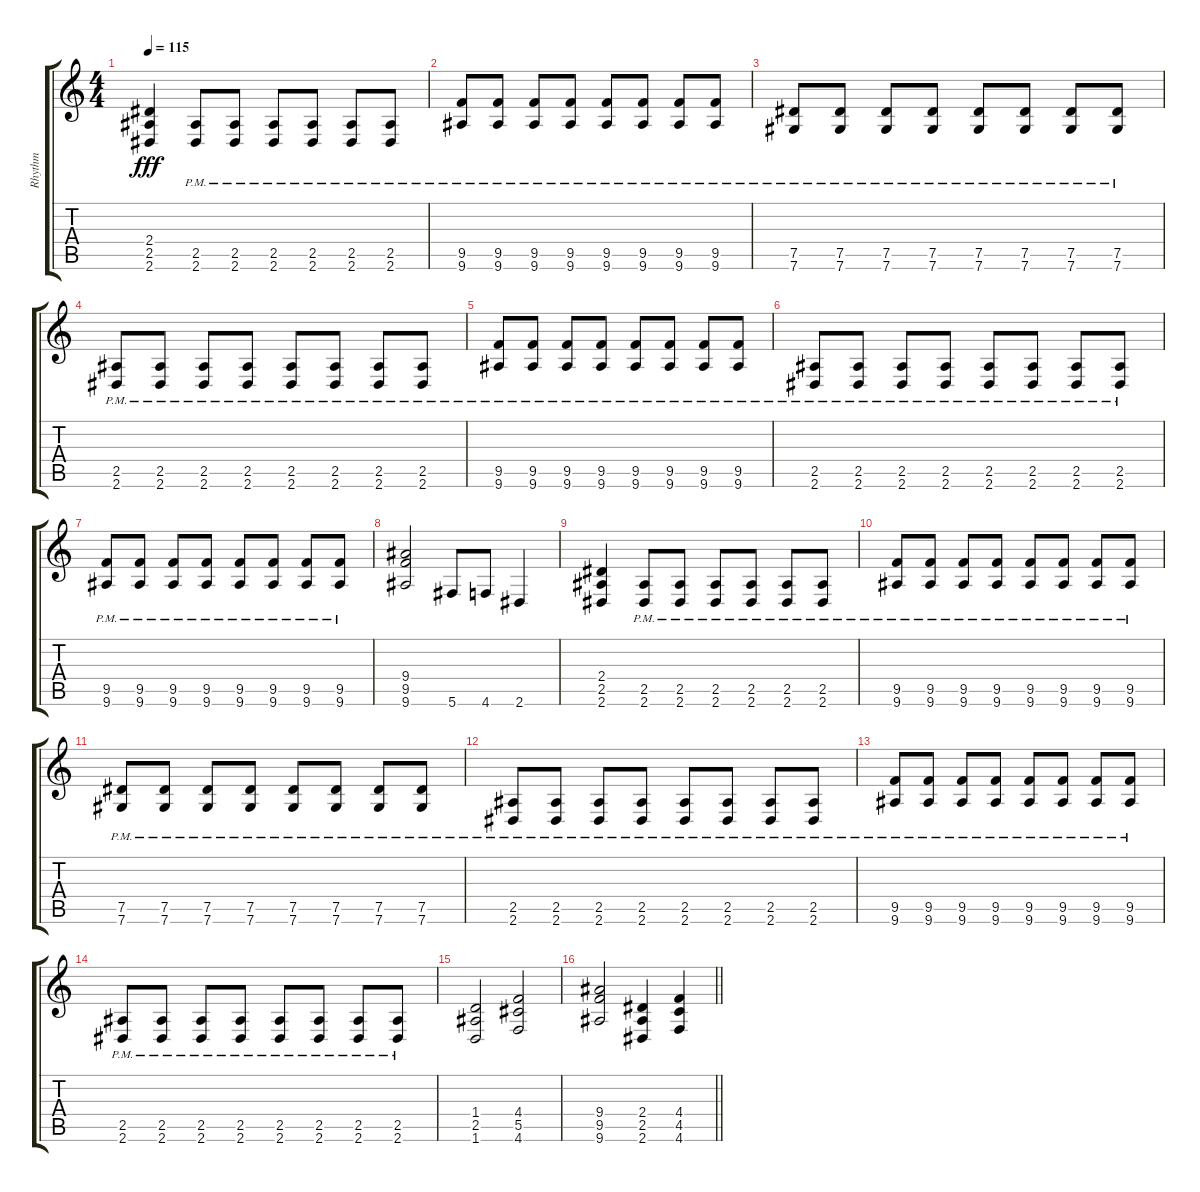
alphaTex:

\track ("Rhythm" "Rhythm") {instrument distortionguitar}
\staff {score tabs}
\tuning (Eb4 Bb3 Gb3 Db3 Ab2 Db2) {hide}
\ts (4 4)
\tempo 115
\clef g2
\ks c
(2.4 2.5 2.6).4{dy fff} (2.5{pm} 2.6{pm}).8 (2.5{pm} 2.6{pm}).8 (2.5{pm} 2.6{pm}).8 (2.5{pm} 2.6{pm}).8 (2.5{pm} 2.6{pm}).8 (2.5{pm} 2.6{pm}).8 |
(9.5{pm} 9.6{pm}).8 (9.5{pm} 9.6{pm}).8 (9.5{pm} 9.6{pm}).8 (9.5{pm} 9.6{pm}).8 (9.5{pm} 9.6{pm}).8 (9.5{pm} 9.6{pm}).8 (9.5{pm} 9.6{pm}).8 (9.5{pm} 9.6{pm}).8 |
(7.5{pm} 7.6{pm}).8 (7.5{pm} 7.6{pm}).8 (7.5{pm} 7.6{pm}).8 (7.5{pm} 7.6{pm}).8 (7.5{pm} 7.6{pm}).8 (7.5{pm} 7.6{pm}).8 (7.5{pm} 7.6{pm}).8 (7.5{pm} 7.6{pm}).8 |
(2.5{pm} 2.6{pm}).8 (2.5{pm} 2.6{pm}).8 (2.5{pm} 2.6{pm}).8 (2.5{pm} 2.6{pm}).8 (2.5{pm} 2.6{pm}).8 (2.5{pm} 2.6{pm}).8 (2.5{pm} 2.6{pm}).8 (2.5{pm} 2.6{pm}).8 |
(9.5{pm} 9.6{pm}).8 (9.5{pm} 9.6{pm}).8 (9.5{pm} 9.6{pm}).8 (9.5{pm} 9.6{pm}).8 (9.5{pm} 9.6{pm}).8 (9.5{pm} 9.6{pm}).8 (9.5{pm} 9.6{pm}).8 (9.5{pm} 9.6{pm}).8 |
(2.5{pm} 2.6{pm}).8 (2.5{pm} 2.6{pm}).8 (2.5{pm} 2.6{pm}).8 (2.5{pm} 2.6{pm}).8 (2.5{pm} 2.6{pm}).8 (2.5{pm} 2.6{pm}).8 (2.5{pm} 2.6{pm}).8 (2.5{pm} 2.6{pm}).8 |
(9.5{pm} 9.6{pm}).8 (9.5{pm} 9.6{pm}).8 (9.5{pm} 9.6{pm}).8 (9.5{pm} 9.6{pm}).8 (9.5{pm} 9.6{pm}).8 (9.5{pm} 9.6{pm}).8 (9.5{pm} 9.6{pm}).8 (9.5{pm} 9.6{pm}).8 |
(9.4 9.5 9.6).2 5.6.8 4.6.8 2.6.4 |
(2.4 2.5 2.6).4 (2.5{pm} 2.6{pm}).8 (2.5{pm} 2.6{pm}).8 (2.5{pm} 2.6{pm}).8 (2.5{pm} 2.6{pm}).8 (2.5{pm} 2.6{pm}).8 (2.5{pm} 2.6{pm}).8 |
(9.5{pm} 9.6{pm}).8 (9.5{pm} 9.6{pm}).8 (9.5{pm} 9.6{pm}).8 (9.5{pm} 9.6{pm}).8 (9.5{pm} 9.6{pm}).8 (9.5{pm} 9.6{pm}).8 (9.5{pm} 9.6{pm}).8 (9.5{pm} 9.6{pm}).8 |
(7.5{pm} 7.6{pm}).8 (7.5{pm} 7.6{pm}).8 (7.5{pm} 7.6{pm}).8 (7.5{pm} 7.6{pm}).8 (7.5{pm} 7.6{pm}).8 (7.5{pm} 7.6{pm}).8 (7.5{pm} 7.6{pm}).8 (7.5{pm} 7.6{pm}).8 |
(2.5{pm} 2.6{pm}).8 (2.5{pm} 2.6{pm}).8 (2.5{pm} 2.6{pm}).8 (2.5{pm} 2.6{pm}).8 (2.5{pm} 2.6{pm}).8 (2.5{pm} 2.6{pm}).8 (2.5{pm} 2.6{pm}).8 (2.5{pm} 2.6{pm}).8 |
(9.5{pm} 9.6{pm}).8 (9.5{pm} 9.6{pm}).8 (9.5{pm} 9.6{pm}).8 (9.5{pm} 9.6{pm}).8 (9.5{pm} 9.6{pm}).8 (9.5{pm} 9.6{pm}).8 (9.5{pm} 9.6{pm}).8 (9.5{pm} 9.6{pm}).8 |
(2.5{pm} 2.6{pm}).8 (2.5{pm} 2.6{pm}).8 (2.5{pm} 2.6{pm}).8 (2.5{pm} 2.6{pm}).8 (2.5{pm} 2.6{pm}).8 (2.5{pm} 2.6{pm}).8 (2.5{pm} 2.6{pm}).8 (2.5{pm} 2.6{pm}).8 |
(1.4 2.5 1.6).2 (4.4 5.5 4.6).2 |
\barLineRight lightlight
(9.4 9.5 9.6).2 (2.4 2.5 2.6).4 (4.4 4.5 4.6).4
